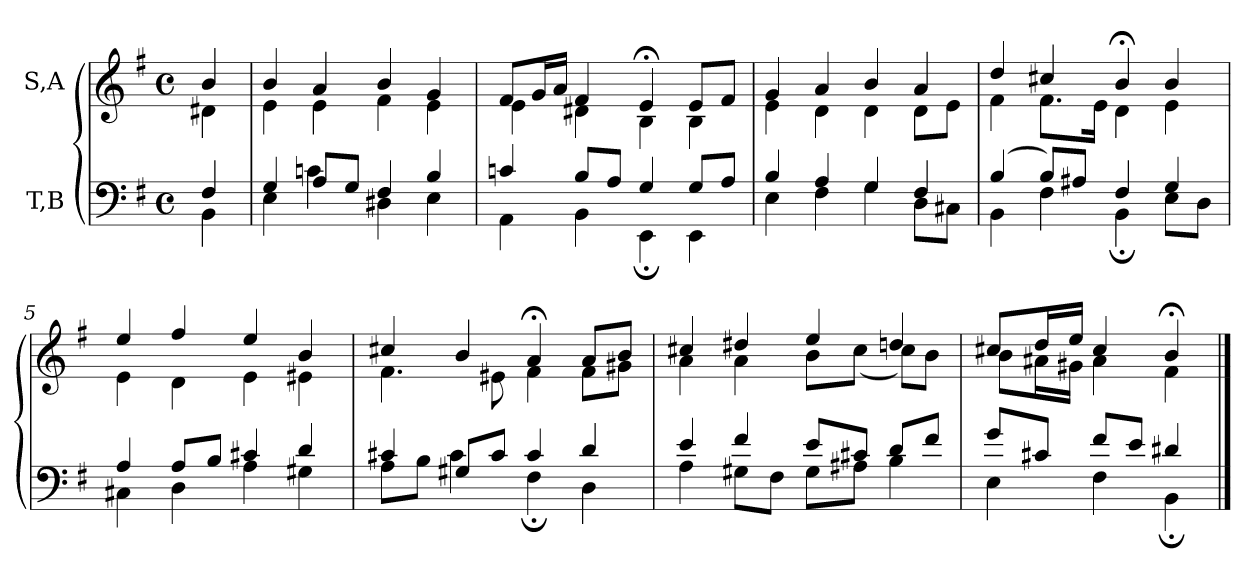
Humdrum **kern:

**kern	**kern
*part2	*part1
*staff2	*staff1
*I"T,B	*I"S,A
*clefF4	*clefG2
*k[f#]	*k[f#]
*M4/4	*M4/4
*met(c)	*met(c)
=	=
*^	*^
4F#	4BB	4b	4d#X
=1	=1	=1	=1
4G	4E	4b	4e
8AL	4cn	4a	4e
8GJ	.	.	.
4F#	4D#X	4b	4f#
4B	4E	4g	4e
=2	=2	=2	=2
4cn	4AA	8f#L	4e
.	.	16gL	.
.	.	16aJJ	.
8BL	4BB	4f#	4d#X
8AJ	.	.	.
4G	4EE;	4e;<	4B
8GL	4EE	8eL	4B
8AJ	.	8f#J	.
=3	=3	=3	=3
4B	4E	4g	4e
4A	4F#	4a	4d
4G	4G	4b	4d
4F#	8DL	4a	8dL
.	8C#XJ	.	8eJ
=4	=4	=4	=4
(>4B	4BB	4dd	4f#
8BL)	4F#	4cc#X	8.f#L
8A#XJ	.	.	.
.	.	.	16eJk
4F#	4BB;	4b;<	4d
4G	8EL	4b	4e
.	8DJ	.	.
=5	=5	=5	=5
4A	4C#X	4ee	4e
8AL	4D	4ff#	4d
8BJ	.	.	.
4c#X	4A	4ee	4e
4d	4G#X	4b	4e#X
=6	=6	=6	=6
4c#X	8AL	4cc#X	4.f#
.	8BJ	.	.
8G#XL	4c#	4b	.
8c#J	.	.	8e#X
4c#	4F#;	4a;<	4f#
4d	4D	8aL	8f#L
.	.	8bJ	8g#XJ
=7	=7	=7	=7
4e	4A	4cc#X	4a
4f#	8G#XL	4dd#X	4a
.	8F#J	.	.
8eL	8G#L	4ee	8bL
8c#XJ	8A#XJ	.	(<8cc#J
8dL	4B	4ddn	8cc#L)
8f#J	.	.	8bJ
=1800	=1800	=1800	=1800
8gL	4E	8cc#XL	8bL
8c#XJ	.	16ddL	16a#XL
.	.	16eeJJ	16g#XJJ
8f#L	4F#	4cc#	4a#
8eJ	.	.	.
4d#X	4BB;	4b;<	4f#
*v	*v	*	*
*	*v	*v
==	==
*-	*-
